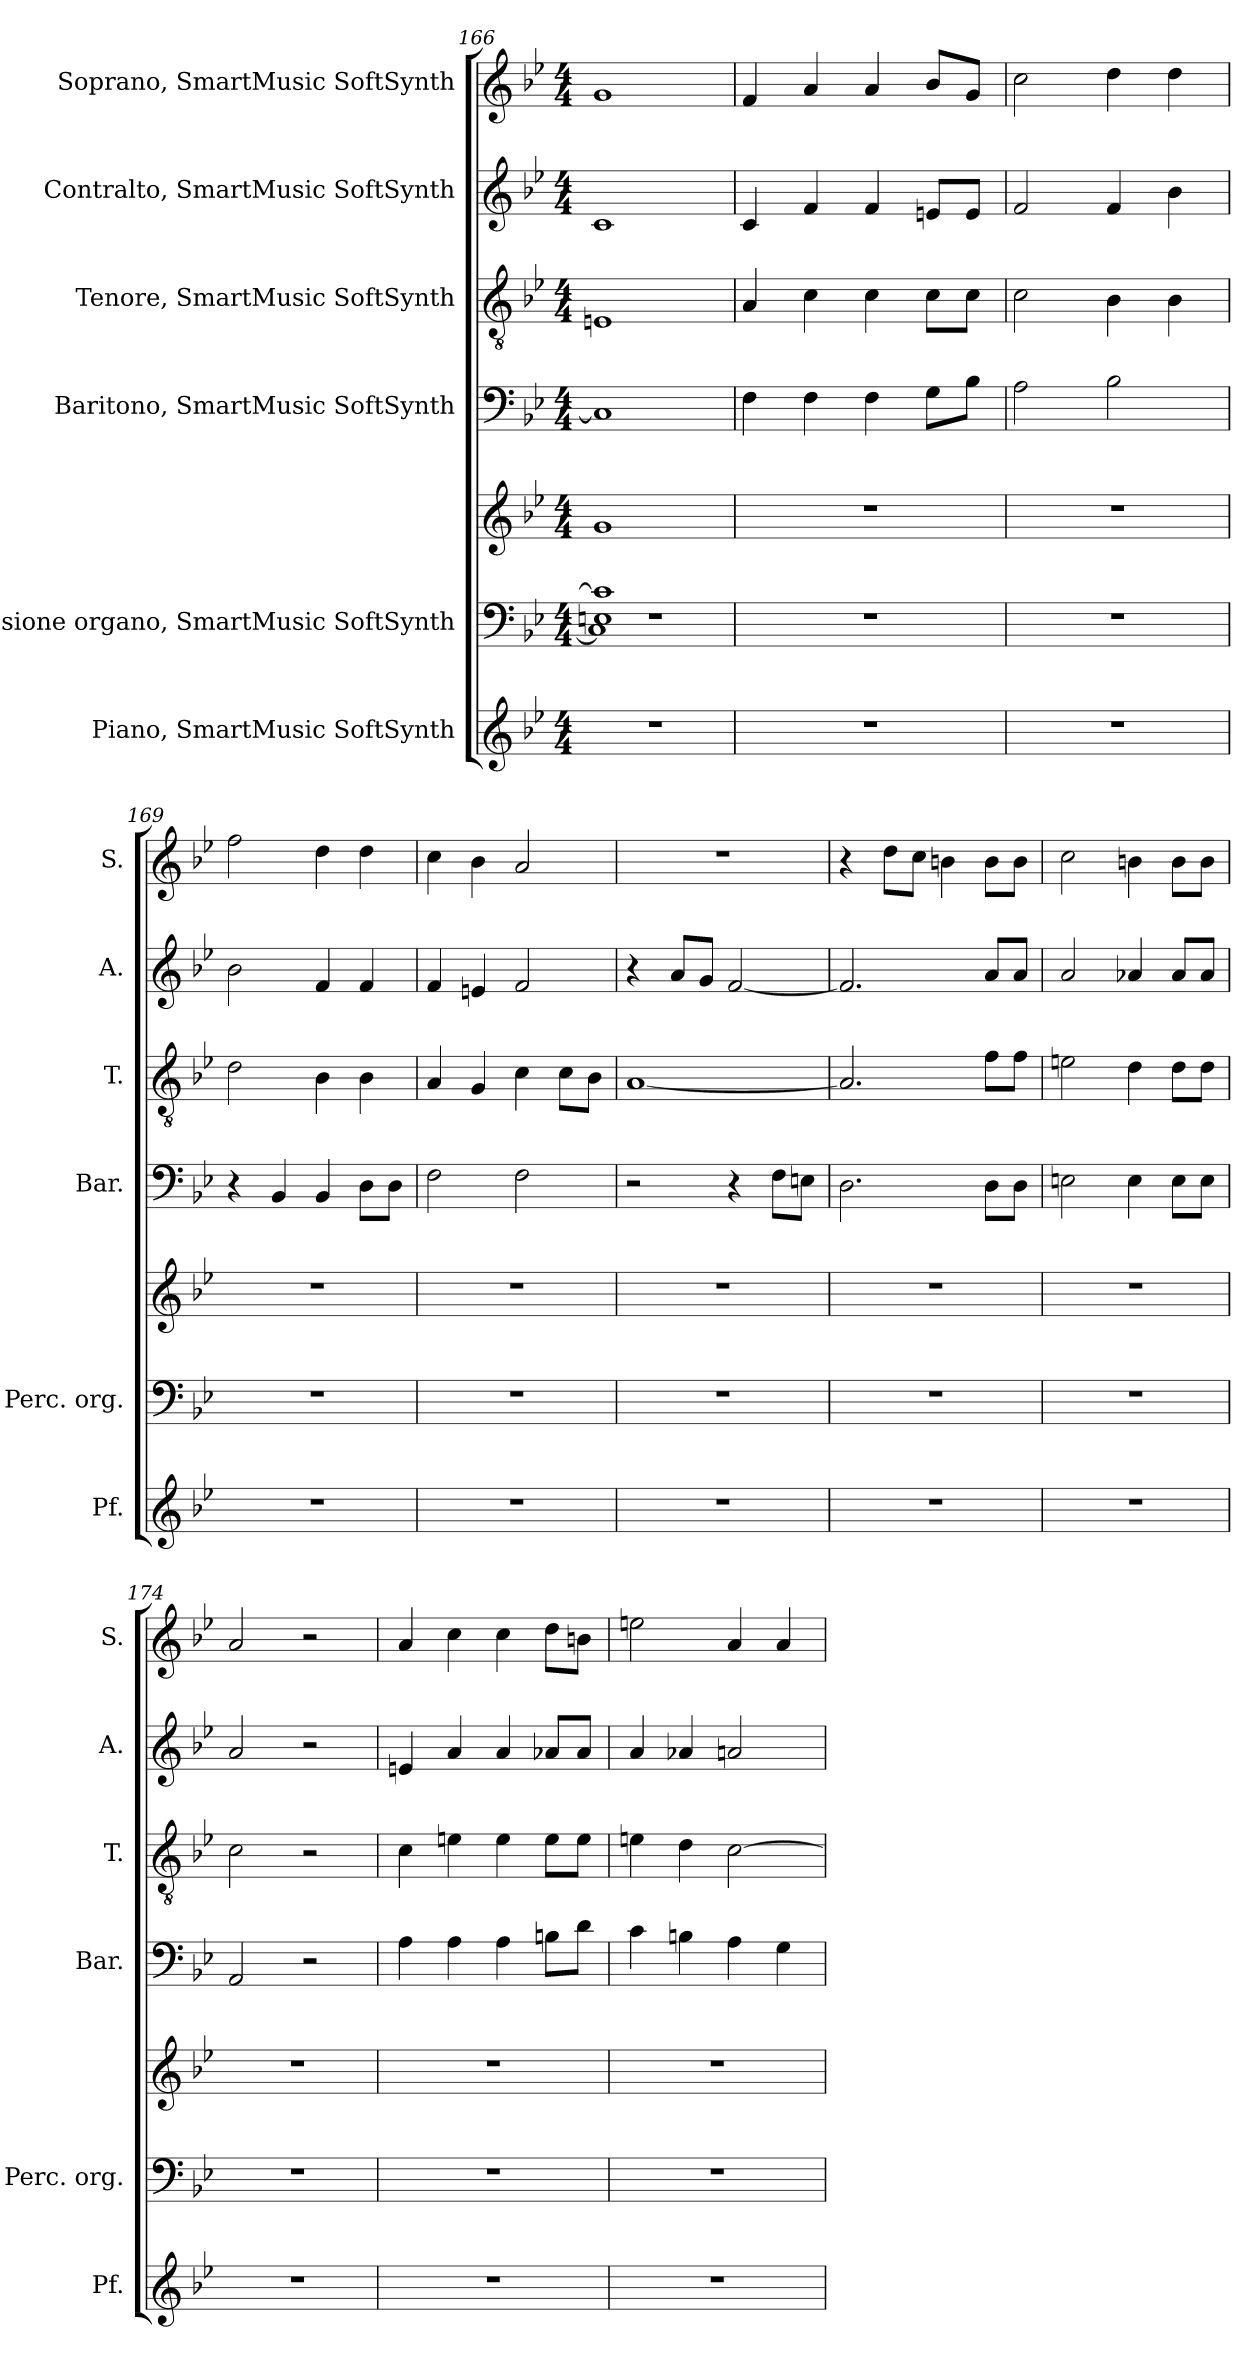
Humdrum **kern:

**kern	**kern	**kern	**kern	**kern	**kern	**kern
*part6	*part5	*part5	*part4	*part3	*part2	*part1
*staff7	*staff6	*staff5	*staff4	*staff3	*staff2	*staff1
*I"Piano, SmartMusic SoftSynth	*I"Percussione organo, SmartMusic SoftSynth	*	*I"Baritono, SmartMusic SoftSynth	*I"Tenore, SmartMusic SoftSynth	*I"Contralto, SmartMusic SoftSynth	*I"Soprano, SmartMusic SoftSynth
*I'Pf.	*I'Perc. org.	*	*I'Bar.	*I'T.	*I'A.	*I'S.
*clefG2	*clefF4	*clefG2	*clefF4	*clefGv2	*clefG2	*clefG2
*k[b-e-]	*k[b-e-]	*k[b-e-]	*k[b-e-]	*k[b-e-]	*k[b-e-]	*k[b-e-]
*M4/4	*M4/4	*M4/4	*M4/4	*M4/4	*M4/4	*M4/4
=166	=166	=166	=166	=166	=166	=166
*	*^	*	*	*	*	*
*	*	*^	*	*	*	*	*
1r	1r	1En 1c]	1C]	1g	1C]	1En	1c	1g
*	*v	*v	*v	*	*	*	*	*
=167	=167	=167	=167	=167	=167	=167
1r	1r	1r	4F\	4A/	4c/	4f/
.	.	.	4F\	4c\	4f/	4a/
.	.	.	4F\	4c\	4f/	4a/
.	.	.	8G\L	8c\L	8en/L	8b-/L
.	.	.	8B-\J	8c\J	8e/J	8g/J
=168	=168	=168	=168	=168	=168	=168
1r	1r	1r	2A\	2c\	2f/	2cc\
.	.	.	2B-\	4B-\	4f/	4dd\
.	.	.	.	4B-\	4b-\	4dd\
=169	=169	=169	=169	=169	=169	=169
1r	1r	1r	4r	2d\	2b-\	2ff\
.	.	.	4BB-/	.	.	.
.	.	.	4BB-/	4B-\	4f/	4dd\
.	.	.	8D\L	4B-\	4f/	4dd\
.	.	.	8D\J	.	.	.
=170	=170	=170	=170	=170	=170	=170
1r	1r	1r	2F\	4A/	4f/	4cc\
.	.	.	.	4G/	4en/	4b-\
.	.	.	2F\	4c\	2f/	2a/
.	.	.	.	8c\L	.	.
.	.	.	.	8B-\J	.	.
=171	=171	=171	=171	=171	=171	=171
1r	1r	1r	2r	[1A	4r	1r
.	.	.	.	.	8a/L	.
.	.	.	.	.	8g/J	.
.	.	.	4r	.	[2f/	.
.	.	.	8F\L	.	.	.
.	.	.	8En\J	.	.	.
!!LO:PB:g=z
=172	=172	=172	=172	=172	=172	=172
1r	1r	1r	2.D\	2.A/]	2.f/]	4r
.	.	.	.	.	.	8dd\L
.	.	.	.	.	.	8cc\J
.	.	.	.	.	.	4bn\
.	.	.	8D\L	8f\L	8a/L	8b\L
.	.	.	8D\J	8f\J	8a/J	8b\J
=173	=173	=173	=173	=173	=173	=173
1r	1r	1r	2En\	2en\	2a/	2cc\
.	.	.	4E\	4d\	4a-X/	4bn\
.	.	.	8E\L	8d\L	8a-/L	8b\L
.	.	.	8E\J	8d\J	8a-/J	8b\J
=174	=174	=174	=174	=174	=174	=174
1r	1r	1r	2AA/	2c\	2a/	2a/
.	.	.	2r	2r	2r	2r
=175	=175	=175	=175	=175	=175	=175
1r	1r	1r	4A\	4c\	4en/	4a/
.	.	.	4A\	4en\	4a/	4cc\
.	.	.	4A\	4e\	4a/	4cc\
.	.	.	8Bn\L	8e\L	8a-X/L	8dd\L
.	.	.	8d\J	8e\J	8a-/J	8bn\J
=176	=176	=176	=176	=176	=176	=176
1r	1r	1r	4c\	4en\	4a/	2een\
.	.	.	4Bn\	4d\	4a-X/	.
.	.	.	4A\	[2c\	2an/	4a/
.	.	.	4G\	.	.	4a/
=	=	=	=	=	=	=
*-	*-	*-	*-	*-	*-	*-
